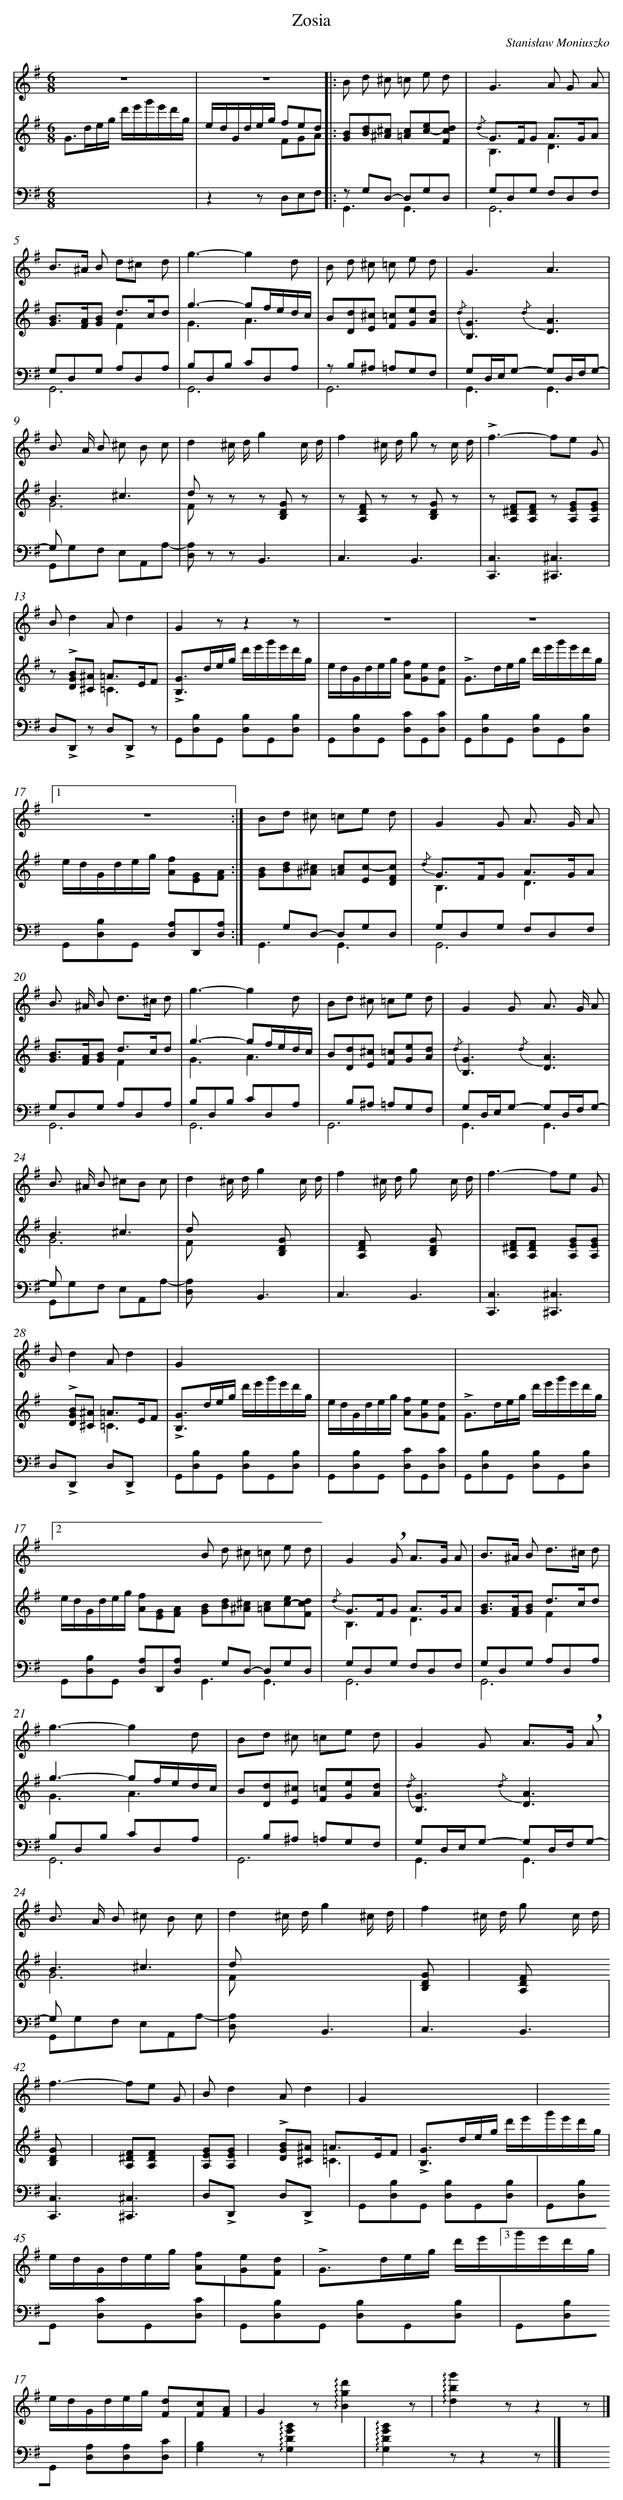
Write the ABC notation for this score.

X:1
T: Zosia
C: Stanisław Moniuszko
L: 1/8
M: 6/8
V: 1 clef=treble
V: 2 clef=treble
V: 3 clef=bass
K: G
[V:1] z6 |
[V:2] G>de/g/ d'/e'/g'/e'/d'/g/ |
[V:3] x6 |
[V:1] z6 ]|:
[V:2] e/d/G/d/e/g/ fed & x2>F2GA ]|:
[V:3] z2z D,E,F, ]|:
[V:1] B d ^c =c e d |
[V:2] [GB][Bd][^A^c] [=Ac][c-e][Fcd] |
[V:3] z G,D,- D,G,D, & G,,3G,,3 |
[V:1] G2>A2 G A |
[V:2] {/d} G>FG A>GA & B,3D3 |
[V:3] G,D,G, F,D,F, & G,,6 |
[V:1] B>^A B d^c d |
[V:2] [GB]>[FA][GB] d>cd & x3F2x |
[V:3] G,D,G, A,D,A, & G,,6 |
[V:1] g3-g2d |
[V:2] g2>-g2f/e/d/c/ & G3A3 |
[V:3] B,D,B, CD,A, & G,,6 |
[V:1] B d ^c =c e d |
[V:2] B[Dd][E^c] [F=c][Ge][Ad] |
[V:3] z B,^A, =A,G,F, & G,,6 |
[V:1] G3A3 |
[V:2] {/d}[B,3G3]{/d}[D3A3] |
[V:3] G,D,/E,/G,- G,D,/F,/G,- & G,,3G,,3 |
[V:1] B> A B ^c B c |
[V:2] B3^c3 & G6 |
[V:3] G, x xx3 & G,,G,F, E,A,,A,- |
[V:1] d2^c/ d/g2c/ d/ |
[V:2] d z z z [B,DG] z & F xx4 |
[V:3] [D,A,] z zB,,3 |
[V:1] f2^c/ d/ g z c/ d/ |
[V:2] z [A,DF] z z [B,DG] z |
[V:3] C,3B,,3 |
[V:1] !accent!f2>-f2e G |
[V:2] z [A,^DF][A,DF] z [A,EG][A,EG] |
[V:3] [C,,3C,3][^C,,3^C,3] |
[V:1] Bd2Ad2 |
[V:2] z !accent![DGB][^C^A] =A>EF & x3=C3 |
[V:3] D,!accent!D,, z D,!accent!D,, z |
[V:1] G2zz2z |
[V:2] !accent![B,G]>de/g/ d'/e'/g'/e'/d'/g/ |
[V:3] G,,[D,B,]G,, [D,B,]G,,[D,B,] |
[V:1] z6 |
[V:2] e/d/G/d/e/g/ [Af][Ge][Fd] |
[V:3] G,,[D,B,]G,, [D,C]G,,[D,C] |
[V:1] z6 |[1
[V:2] !accent!G>de/g/ d'/e'/g'/e'/d'/g/ |
[V:3] G,,[D,B,]G,, [D,B,]G,,[D,B,] |
[V:1] z6 :|]
[V:2] e/d/G/d/e/g/ [Af][EG][FA] :|]
[V:3] G,,[D,B,]G,, [D,A,]D,,[D,A,] :|]
[V:1] Bd ^c =ce d |
[V:2] [GB][Bd][^A^c] [=Ac][c-E][FcD] |
[V:3] x G,D,- D,G,D, & G,,3G,,3 |
[V:1] G2G A> G A |
[V:2] {/d} G>FG A>GA & B,3D3 |
[V:3] G,D,G, F,D,F, & G,,6 |
[V:1] B> ^A B d>^c d |
[V:2] [GB]>[FA][GB] d>cd & x3F2x |
[V:3] G,D,G, A,D,A, & G,,6 |
[V:1] g3-g2d |
[V:2] g2>-g2f/e/d/c/ & G3A3 |
[V:3] B,D,B, CD,A, & G,,6 |
[V:1] Bd ^c =ce d |
[V:2] B[Dd][E^c] [F=c][Ge][Ad] |
[V:3] x B,^A, =A,G,F, & G,,6 |
[V:1] G2G A> G A |
[V:2] {/d}[B,3G3]{/d}[D3A3] |
[V:3] G,D,/E,/G,- G,D,/F,/G,- & G,,3G,,3 |
[V:1] B> ^A B ^cB c |
[V:2] B3^c3 & G6 |
[V:3] G, x xx3 & G,,G,F, E,A,,A,- |
[V:1] d2^c/ d/g2c/ d/ |
[V:2] d x x x [B,DG] x & F xx4 |
[V:3] [D,A,] x xB,,3 |
[V:1] f2^c/ d/ g x c/ d/ |
[V:2] x [A,DF] x x [B,DG] x |
[V:3] C,3B,,3 |
[V:1] f2>-f2e G |
[V:2] x [A,^DF][A,DF] x [A,EG][A,EG] |
[V:3] [C,,3C,3][^C,,3^C,3] |
[V:1] Bd2Ad2 |
[V:2] x !accent![DGB][^C^A] =A>EF & x3=C3 |
[V:3] D,!accent!D,, x D,!accent!D,, x |
[V:1] G2xx2x |
[V:2] !accent![B,G]>de/g/ d'/e'/g'/e'/d'/g/ |
[V:3] G,,[D,B,]G,, [D,B,]G,,[D,B,] |
[V:1] x6 |
[V:2] e/d/G/d/e/g/ [Af][Ge][Fd] |
[V:3] G,,[D,B,]G,, [D,C]G,,[D,C] |
[V:1] x6 |[2
[V:2] !accent!G>de/g/ d'/e'/g'/e'/d'/g/ |
[V:3] G,,[D,B,]G,, [D,B,]G,,[D,B,] |
[V:1] x6 [|]
[V:2] e/d/G/d/e/g/ [Af][EG][FA] [|]
[V:3] G,,[D,B,]G,, [D,A,]D,,[D,A,] [|]
[V:1] B d ^c =c e d |
[V:2] [GB][Bd][^A^c] [=Ac][c-e][Fcd] |
[V:3] x G,D,- D,G,D, & G,,3G,,3 |
[V:1] G2!breath!G A>G A |
[V:2] {/d} G>FG A>GA & B,3D3 |
[V:3] G,D,G, F,D,F, & G,,6 |
[V:1] B>^A B d>^c d |
[V:2] [GB]>[FA][GB] d>cd & x3F2x |
[V:3] G,D,G, A,D,A, & G,,6 |
[V:1] g3-g2d |
[V:2] g2>-g2f/e/d/c/ & G3A3 |
[V:3] B,D,B, CD,A, & G,,6 |
[V:1] Bd ^c =ce d |
[V:2] B[Dd][E^c] [F=c][Ge][Ad] |
[V:3] x B,^A, =A,G,F, & G,,6 |
[V:1] G2G A>G !breath!A |
[V:2] {/d}[B,3G3]{/d}[D3A3] |
[V:3] G,D,/E,/G,- G,D,/F,/G,- & G,,3G,,3 |
[V:1] B> A B ^c B c |
[V:2] B3^c3 & G6 |
[V:3] G, x xx3 & G,,G,F, E,A,,A,- |
[V:1] d2^c/ d/g2 [|]
[V:2] d x x x & F xx4 [|]
[V:3] [D,A,] x xB,,3 [|]
[V:1] ^c/ d/ [I:setbarnb 41]|
[V:2] [B,DG] x &  |
[V:3]  |
[V:1] f2^c/ d/ g x c/ d/ |
[V:2] x [A,DF] x x [B,DG] x |
[V:3] C,3B,,3 |
[V:1] f2>-f2e G |
[V:2] x [A,^DF][A,DF] x [A,EG][A,EG] |
[V:3] [C,,3C,3][^C,,3^C,3] |
[V:1] Bd2Ad2 |
[V:2] x !accent![DGB][^C^A] =A>EF & x3=C3 |
[V:3] D,!accent!D,, x D,!accent!D,, x |
[V:1] G2xx2x |
[V:2] !accent![B,G]>de/g/ d'/e'/g'/e'/d'/g/ |
[V:3] G,,[D,B,]G,, [D,B,]G,,[D,B,] |
[V:1] x6 |
[V:2] e/d/G/d/e/g/ [Af][Ge][Fd] |
[V:3] G,,[D,B,]G,, [D,C]G,,[D,C] |
[V:1] x6 |[3
[V:2] !accent!G>de/g/ d'/e'/g'/e'/d'/g/ |
[V:3] G,,[D,B,]G,, [D,B,]G,,[D,B,] |
[V:1] x6 |
[V:2] e/d/G/d/e/g/ [Fd][Fc][FA] |
[V:3] G,,[D,B,]G,, [D,A,][D,A,][D,C] |
[V:1] x6 |
[V:2] G2z!arpeggio![B2g2d'2]z |
[V:3] [G,2B,2]z!arpeggio![G,2D2G2B2]x |
[V:1] x6 |]
[V:2] !arpeggio![d2b2g'2]zz2z |]
[V:3] !arpeggio![G,2D2G2B2]zz2z |]
